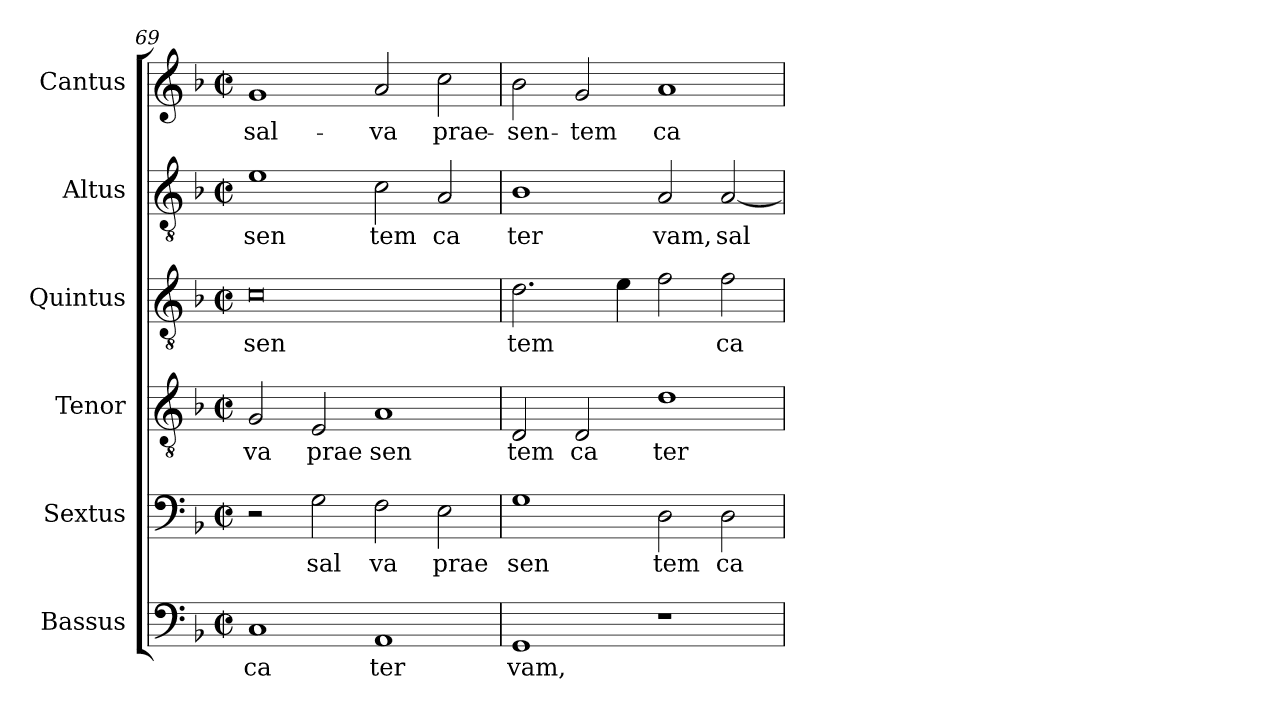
**kern	**text	**kern	**text	**kern	**text	**kern	**text	**kern	**text	**kern	**text
*part6	*part6	*part5	*part5	*part4	*part4	*part3	*part3	*part2	*part2	*part1	*part1
*staff6	*staff6	*staff5	*staff5	*staff4	*staff4	*staff3	*staff3	*staff2	*staff2	*staff1	*staff1
*I"Bassus	*	*I"Sextus	*	*I"Tenor	*	*I"Quintus	*	*I"Altus	*	*I"Cantus	*
*clefF4	*	*clefF4	*	*clefGv2	*	*clefGv2	*	*clefGv2	*	*clefG2	*
*k[b-]	*	*k[b-]	*	*k[b-]	*	*k[b-]	*	*k[b-]	*	*k[b-]	*
*F:	*	*F:	*	*F:	*	*F:	*	*F:	*	*F:	*
*M2/2	*	*M2/2	*	*M2/2	*	*M2/2	*	*M2/2	*	*M2/2	*
*met(c|)	*	*met(c|)	*	*met(c|)	*	*met(c|)	*	*met(c|)	*	*met(c|)	*
=69	=69	=69	=69	=69	=69	=69	=69	=69	=69	=69	=69
!	!LO:LY:b:cj	!	!	!	!LO:LY:b:cj	!	!LO:LY:b:cj	!	!LO:LY:b:cj	!	!LO:LY:b:cj
1C	ca	2r	.	2G/	va	0c	sen	1e	sen	1g	sal-
!	!	!	!LO:LY:b:cj	!	!LO:LY:b:cj	!	!	!	!	!	!
.	.	2G\	sal	2E/	prae	.	.	.	.	.	.
!	!LO:LY:b:cj	!	!LO:LY:b:cj	!	!LO:LY:b:cj	!	!	!	!LO:LY:b:cj	!	!LO:LY:b:cj
1AA	ter	2F\	va	1A	sen	.	.	2c\	tem	2a/	-va
!	!	!	!LO:LY:b:cj	!	!	!	!	!	!LO:LY:b:cj	!	!LO:LY:b:cj
.	.	2E\	prae	.	.	.	.	2A/	ca	2cc\	prae-
=70	=70	=70	=70	=70	=70	=70	=70	=70	=70	=70	=70
!	!LO:LY:b:cj	!	!LO:LY:b:cj	!	!LO:LY:b:cj	!	!LO:LY:b	!	!LO:LY:b:cj	!	!LO:LY:b:cj
1GG	vam,	1G	sen	2D/	tem	2.d\	tem	1B-	ter	2b-\	-sen-
!	!	!	!	!	!LO:LY:b:cj	!	!	!	!	!	!LO:LY:b:cj
.	.	.	.	2D/	ca	.	.	.	.	2g/	-tem
.	.	.	.	.	.	4e\	.	.	.	.	.
!	!	!	!LO:LY:b:cj	!	!LO:LY:b:cj	!	!	!	!LO:LY:b:cj	!	!LO:LY:b:cj
1r	.	2D\	tem	1d	ter	2f\	.	2A/	vam,	1a	ca-
!	!	!	!LO:LY:b:cj	!	!	!	!LO:LY:b:cj	!	!LO:LY:b	!	!
.	.	2D\	ca	.	.	2f\	ca	[<2A/	sal	.	.
=	=	=	=	=	=	=	=	=	=	=	=
*-	*-	*-	*-	*-	*-	*-	*-	*-	*-	*-	*-
